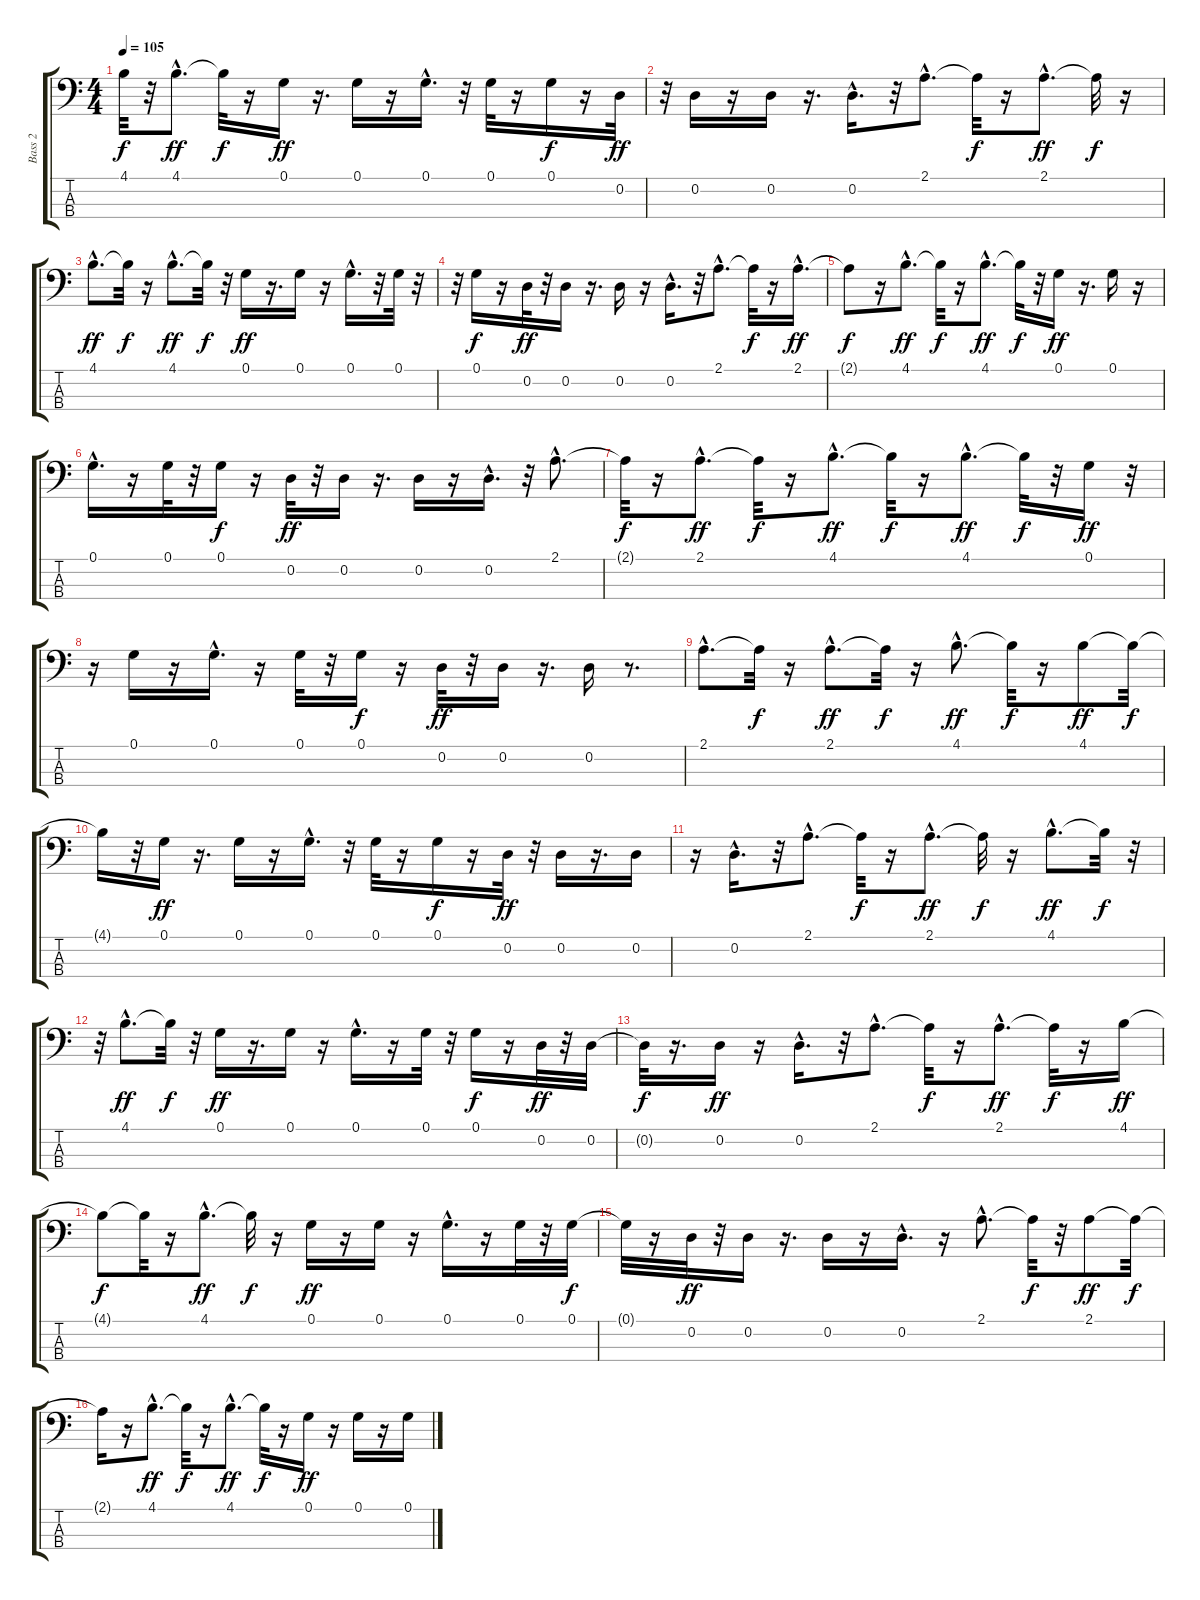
\track ("Bass 2" "Bass 2") {instrument synthbass1}
\staff {score tabs}
\tuning (G2 D2 A1 E1) {hide}
\ts (4 4)
\tempo 105
\clef f4
\ks c
4.1{t}.32{dy f} r.32 4.1{hac}.8{d dy ff} 4.1{t}.32{dy f} r.16 0.1.16{dy ff} r.16{d} 0.1.16 r.16 0.1{hac}.16{d} r.32 0.1.32 r.16 0.1.16{dy f} r.16 0.2.32{dy ff} |
r.32 0.2.16 r.16 0.2.16 r.16{d} 0.2{hac}.16{d} r.32 2.1{hac}.8{d} 2.1{t}.32{dy f} r.16 2.1{hac}.8{d dy ff} 2.1{t}.32{dy f} r.16 |
4.1{hac}.8{d dy ff} 4.1{t}.32{dy f} r.16 4.1{hac}.8{d dy ff} 4.1{t}.32{dy f} r.32 0.1.16{dy ff} r.16{d} 0.1.16 r.16 0.1{hac}.16{d} r.32 0.1.32 r.32 |
r.32 0.1.16{dy f} r.16 0.2.32{dy ff} r.32 0.2.16 r.16{d} 0.2.16 r.16 0.2{hac}.16{d} r.32 2.1{hac}.8{d} 2.1{t}.32{dy f} r.16 2.1{hac}.16{d dy ff} |
2.1{t}.8{dy f} r.16 4.1{hac}.8{d dy ff} 4.1{t}.32{dy f} r.16 4.1{hac}.8{d dy ff} 4.1{t}.32{dy f} r.32 0.1.16{dy ff} r.16{d} 0.1.16 r.16 |
0.1{hac}.16{d} r.16 0.1.32 r.32 0.1.16{dy f} r.16 0.2.32{dy ff} r.32 0.2.16 r.16{d} 0.2.16 r.16 0.2{hac}.16{d} r.32 2.1{hac}.8{d} |
2.1{t}.32{dy f} r.16 2.1{hac}.8{d dy ff} 2.1{t}.32{dy f} r.16 4.1{hac}.8{d dy ff} 4.1{t}.32{dy f} r.16 4.1{hac}.8{d dy ff} 4.1{t}.32{dy f} r.32 0.1.16{dy ff} r.32 |
r.16 0.1.16 r.16 0.1{hac}.16{d} r.16 0.1.32 r.32 0.1.16{dy f} r.16 0.2.32{dy ff} r.32 0.2.16 r.16{d} 0.2.16 r.8{d} |
2.1{hac}.8{d} 2.1{t}.32{dy f} r.16 2.1{hac}.8{d dy ff} 2.1{t}.32{dy f} r.16 4.1{hac}.8{d dy ff} 4.1{t}.32{dy f} r.16 4.1.8{dy ff} 4.1{t}.32{dy f} |
4.1{t}.16 r.32 0.1.16{dy ff} r.16{d} 0.1.16 r.16 0.1{hac}.16{d} r.32 0.1.32 r.16 0.1.16{dy f} r.16 0.2.32{dy ff} r.32 0.2.16 r.16{d} 0.2.16 |
r.16 0.2{hac}.16{d} r.32 2.1{hac}.8{d} 2.1{t}.32{dy f} r.16 2.1{hac}.8{d dy ff} 2.1{t}.32{dy f} r.16 4.1{hac}.8{d dy ff} 4.1{t}.32{dy f} r.32 |
r.32 4.1{hac}.8{d dy ff} 4.1{t}.32{dy f} r.32 0.1.16{dy ff} r.16{d} 0.1.16 r.16 0.1{hac}.16{d} r.16 0.1.32 r.32 0.1.16{dy f} r.16 0.2.32{dy ff} r.32 0.2.32 |
0.2{t}.32{dy f} r.16{d} 0.2.16{dy ff} r.16 0.2{hac}.16{d} r.32 2.1{hac}.8{d} 2.1{t}.32{dy f} r.16 2.1{hac}.8{d dy ff} 2.1{t}.32{dy f} r.16 4.1.16{dy ff} |
4.1{t}.8{dy f} 4.1{t}.32 r.16 4.1{hac}.8{d dy ff} 4.1{t}.32{dy f} r.16 0.1.16{dy ff} r.16 0.1.16 r.16 0.1{hac}.16{d} r.16 0.1.32 r.32 0.1.32{dy f} |
0.1{t}.32 r.16 0.2.32{dy ff} r.32 0.2.16 r.16{d} 0.2.16 r.16 0.2{hac}.16{d} r.16 2.1{hac}.8{d} 2.1{t}.32{dy f} r.32 2.1.8{dy ff} 2.1{t}.32{dy f} |
2.1{t}.16 r.16 4.1{hac}.8{d dy ff} 4.1{t}.32{dy f} r.16 4.1{hac}.8{d dy ff} 4.1{t}.32{dy f} r.16 0.1.16{dy ff} r.16 0.1.16 r.16 0.1.16
